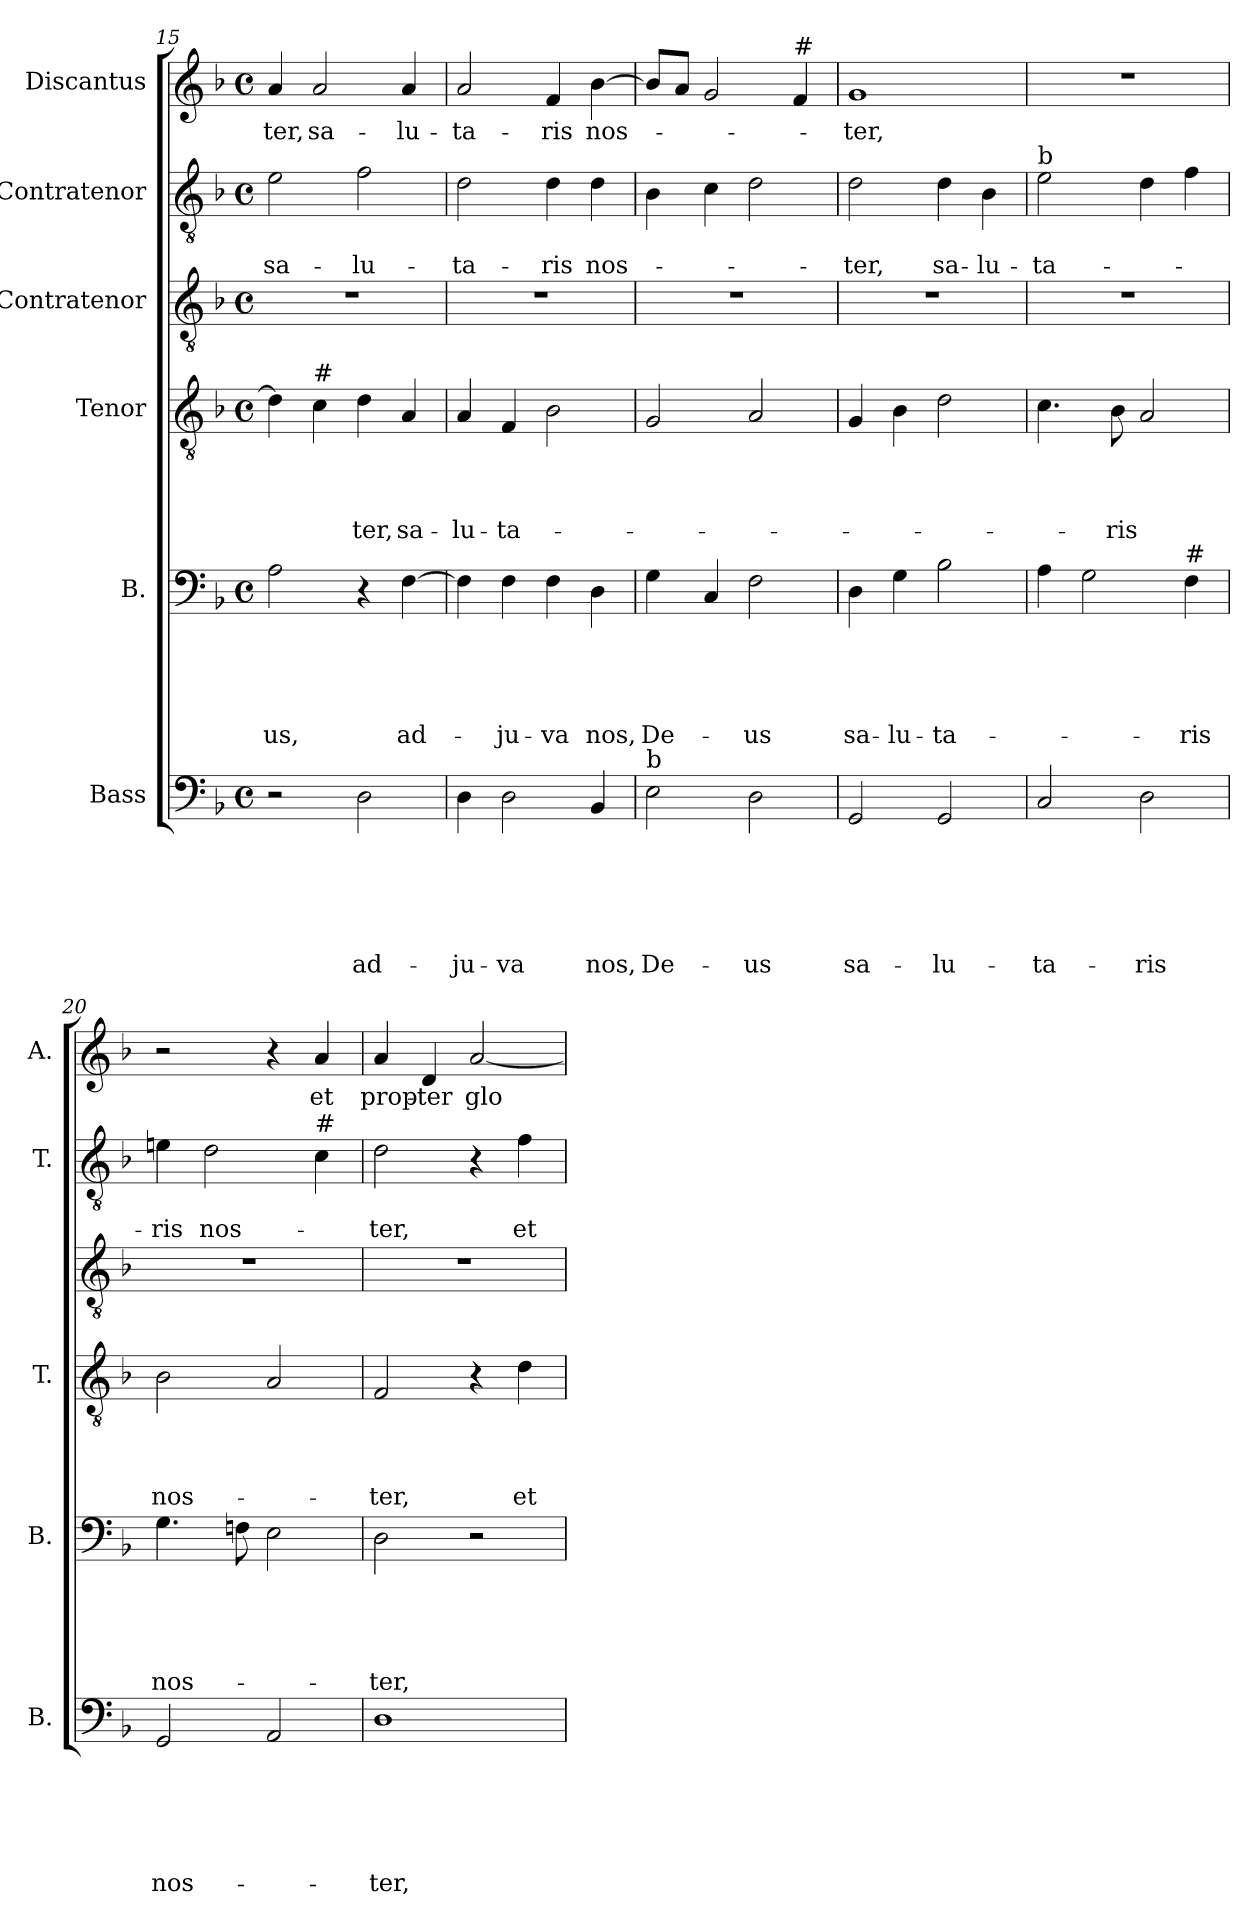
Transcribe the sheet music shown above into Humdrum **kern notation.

**kern	**text	**text	**text	**text	**text	**text	**kern	**text	**text	**text	**text	**text	**kern	**text	**text	**text	**text	**kern	**kern	**text	**text	**kern	**text
*part6	*part6	*part6	*part6	*part6	*part6	*part6	*part5	*part5	*part5	*part5	*part5	*part5	*part4	*part4	*part4	*part4	*part4	*part3	*part2	*part2	*part2	*part1	*part1
*staff6	*staff6	*staff6	*staff6	*staff6	*staff6	*staff6	*staff5	*staff5	*staff5	*staff5	*staff5	*staff5	*staff4	*staff4	*staff4	*staff4	*staff4	*staff3	*staff2	*staff2	*staff2	*staff1	*staff1
*I"Bass	*	*	*	*	*	*	*I"B.	*	*	*	*	*	*I"Tenor	*	*	*	*	*I"Contratenor	*I"Contratenor	*	*	*I"Discantus	*
*I'B.	*	*	*	*	*	*	*I'B.	*	*	*	*	*	*I'T.	*	*	*	*	*	*I'T.	*	*	*I'A.	*
*clefF4	*	*	*	*	*	*	*clefF4	*	*	*	*	*	*clefGv2	*	*	*	*	*clefGv2	*clefGv2	*	*	*clefG2	*
*k[b-]	*	*	*	*	*	*	*k[b-]	*	*	*	*	*	*k[b-]	*	*	*	*	*k[b-]	*k[b-]	*	*	*k[b-]	*
*F:	*	*	*	*	*	*	*F:	*	*	*	*	*	*F:	*	*	*	*	*F:	*F:	*	*	*F:	*
*M4/4	*	*	*	*	*	*	*M4/4	*	*	*	*	*	*M4/4	*	*	*	*	*M4/4	*M4/4	*	*	*M4/4	*
*met(c)	*	*	*	*	*	*	*met(c)	*	*	*	*	*	*met(c)	*	*	*	*	*met(c)	*met(c)	*	*	*met(c)	*
=15	=15	=15	=15	=15	=15	=15	=15	=15	=15	=15	=15	=15	=15	=15	=15	=15	=15	=15	=15	=15	=15	=15	=15
!	!	!	!	!	!	!	!	!	!	!	!	!LO:LY:b	!	!	!	!	!	!	!	!	!LO:LY:b	!	!LO:LY:b
2r	.	.	.	.	.	.	2A\	.	.	.	.	-us,	4d\]	.	.	.	.	1r	2e\	.	sa-	4a/	-ter,
!	!	!	!	!	!	!	!	!	!	!	!	!	!LO:TX:a:t=#	!	!	!	!	!	!	!	!	!	!
!	!	!	!	!	!	!	!	!	!	!	!	!	!	!	!	!	!	!	!	!	!	!	!LO:LY:b
.	.	.	.	.	.	.	.	.	.	.	.	.	4c\	.	.	.	.	.	.	.	.	2a/	sa-
!	!	!	!	!	!	!LO:LY:b	!	!	!	!	!	!	!	!	!	!	!LO:LY:b	!	!	!	!LO:LY:b	!	!
2D\	.	.	.	.	.	ad-	4r	.	.	.	.	.	4d\	.	.	.	-ter,	.	2f\	.	-lu-	.	.
!	!	!	!	!	!	!	!	!	!	!	!	!LO:LY:b	!	!	!	!	!LO:LY:b	!	!	!	!	!	!LO:LY:b
.	.	.	.	.	.	.	[>4F\	.	.	.	.	ad-	4A/	.	.	.	sa-	.	.	.	.	4a/	-lu-
=16	=16	=16	=16	=16	=16	=16	=16	=16	=16	=16	=16	=16	=16	=16	=16	=16	=16	=16	=16	=16	=16	=16	=16
!	!	!	!	!	!	!LO:LY:b	!	!	!	!	!	!	!	!	!	!	!LO:LY:b	!	!	!	!LO:LY:b	!	!LO:LY:b
4D\	.	.	.	.	.	-ju-	4F\]	.	.	.	.	.	4A/	.	.	.	-lu-	1r	2d\	.	-ta-	2a/	-ta-
!	!	!	!	!	!	!LO:LY:b	!	!	!	!	!	!LO:LY:b	!	!	!	!	!LO:LY:b	!	!	!	!	!	!
2D\	.	.	.	.	.	-va	4F\	.	.	.	.	-ju-	4F/	.	.	.	-ta-	.	.	.	.	.	.
!	!	!	!	!	!	!	!	!	!	!	!	!LO:LY:b	!	!	!	!	!	!	!	!	!LO:LY:b	!	!LO:LY:b
.	.	.	.	.	.	.	4F\	.	.	.	.	-va	2B-\	.	.	.	.	.	4d\	.	-ris	4f/	-ris
!	!	!	!	!	!	!LO:LY:b	!	!	!	!	!	!LO:LY:b	!	!	!	!	!	!	!	!	!LO:LY:b	!	!LO:LY:b
4BB-/	.	.	.	.	.	nos,	4D\	.	.	.	.	nos,	.	.	.	.	.	.	4d\	.	nos-	[>4b-\	nos-
=17	=17	=17	=17	=17	=17	=17	=17	=17	=17	=17	=17	=17	=17	=17	=17	=17	=17	=17	=17	=17	=17	=17	=17
!LO:TX:a:t=b	!	!	!	!	!	!	!	!	!	!	!	!	!	!	!	!	!	!	!	!	!	!	!
!	!	!	!	!	!	!LO:LY:b	!	!	!	!	!	!LO:LY:b	!	!	!	!	!	!	!	!	!	!	!
2E\	.	.	.	.	.	De-	4G\	.	.	.	.	De-	2G/	.	.	.	.	1r	4B-\	.	.	8b-/L]	.
.	.	.	.	.	.	.	.	.	.	.	.	.	.	.	.	.	.	.	.	.	.	8a/J	.
.	.	.	.	.	.	.	4C/	.	.	.	.	.	.	.	.	.	.	.	4c\	.	.	2g/	.
!	!	!	!	!	!	!LO:LY:b	!	!	!	!	!	!LO:LY:b	!	!	!	!	!	!	!	!	!	!	!
2D\	.	.	.	.	.	-us	2F\	.	.	.	.	-us	2A/	.	.	.	.	.	2d\	.	.	.	.
!	!	!	!	!	!	!	!	!	!	!	!	!	!	!	!	!	!	!	!	!	!	!LO:TX:a:t=#	!
.	.	.	.	.	.	.	.	.	.	.	.	.	.	.	.	.	.	.	.	.	.	4f/	.
!!LO:PB:g=z
=18	=18	=18	=18	=18	=18	=18	=18	=18	=18	=18	=18	=18	=18	=18	=18	=18	=18	=18	=18	=18	=18	=18	=18
!	!	!	!	!	!	!LO:LY:b	!	!	!	!	!	!LO:LY:b	!	!	!	!	!	!	!	!	!LO:LY:b	!	!LO:LY:b
2GG/	.	.	.	.	.	sa-	4D\	.	.	.	.	sa-	4G/	.	.	.	.	1r	2d\	.	-ter,	1g	-ter,
!	!	!	!	!	!	!	!	!	!	!	!	!LO:LY:b	!	!	!	!	!	!	!	!	!	!	!
.	.	.	.	.	.	.	4G\	.	.	.	.	-lu-	4B-\	.	.	.	.	.	.	.	.	.	.
!	!	!	!	!	!	!LO:LY:b	!	!	!	!	!	!LO:LY:b	!	!	!	!	!	!	!	!	!LO:LY:b	!	!
2GG/	.	.	.	.	.	-lu-	2B-\	.	.	.	.	-ta-	2d\	.	.	.	.	.	4d\	.	sa-	.	.
!	!	!	!	!	!	!	!	!	!	!	!	!	!	!	!	!	!	!	!	!	!LO:LY:b	!	!
.	.	.	.	.	.	.	.	.	.	.	.	.	.	.	.	.	.	.	4B-\	.	-lu-	.	.
=19	=19	=19	=19	=19	=19	=19	=19	=19	=19	=19	=19	=19	=19	=19	=19	=19	=19	=19	=19	=19	=19	=19	=19
!	!	!	!	!	!	!	!	!	!	!	!	!	!	!	!	!	!	!	!LO:TX:a:t=b	!	!	!	!
!	!	!	!	!	!	!LO:LY:b	!	!	!	!	!	!	!	!	!	!	!	!	!	!	!LO:LY:b	!	!
2C/	.	.	.	.	.	-ta-	4A\	.	.	.	.	.	4.c\	.	.	.	.	1r	2e\	.	-ta-	1r	.
.	.	.	.	.	.	.	2G\	.	.	.	.	.	.	.	.	.	.	.	.	.	.	.	.
!	!	!	!	!	!	!	!	!	!	!	!	!	!	!	!	!	!LO:LY:b	!	!	!	!	!	!
.	.	.	.	.	.	.	.	.	.	.	.	.	8B-\	.	.	.	-ris	.	.	.	.	.	.
!	!	!	!	!	!	!LO:LY:b	!	!	!	!	!	!	!	!	!	!	!	!	!	!	!	!	!
2D\	.	.	.	.	.	-ris	.	.	.	.	.	.	2A/	.	.	.	.	.	4d\	.	.	.	.
!	!	!	!	!	!	!	!LO:TX:a:t=#	!	!	!	!	!	!	!	!	!	!	!	!	!	!	!	!
!	!	!	!	!	!	!	!	!	!	!	!	!LO:LY:b	!	!	!	!	!	!	!	!	!	!	!
.	.	.	.	.	.	.	4F\	.	.	.	.	-ris	.	.	.	.	.	.	4f\	.	.	.	.
=20	=20	=20	=20	=20	=20	=20	=20	=20	=20	=20	=20	=20	=20	=20	=20	=20	=20	=20	=20	=20	=20	=20	=20
!	!	!	!	!	!	!LO:LY:b	!	!	!	!	!	!LO:LY:b	!	!	!	!	!LO:LY:b	!	!	!	!LO:LY:b	!	!
2GG/	.	.	.	.	.	nos-	4.G\	.	.	.	.	nos-	2B-\	.	.	.	nos-	1r	4eni\	.	-ris	2r	.
!	!	!	!	!	!	!	!	!	!	!	!	!	!	!	!	!	!	!	!	!	!LO:LY:b	!	!
.	.	.	.	.	.	.	.	.	.	.	.	.	.	.	.	.	.	.	2d\	.	nos-	.	.
.	.	.	.	.	.	.	8Fn\	.	.	.	.	.	.	.	.	.	.	.	.	.	.	.	.
2AA/	.	.	.	.	.	.	2E\	.	.	.	.	.	2A/	.	.	.	.	.	.	.	.	4r	.
!	!	!	!	!	!	!	!	!	!	!	!	!	!	!	!	!	!	!	!LO:TX:a:t=#	!	!	!	!
!	!	!	!	!	!	!	!	!	!	!	!	!	!	!	!	!	!	!	!	!	!	!	!LO:LY:b
.	.	.	.	.	.	.	.	.	.	.	.	.	.	.	.	.	.	.	4c\	.	.	4a/	et
=21	=21	=21	=21	=21	=21	=21	=21	=21	=21	=21	=21	=21	=21	=21	=21	=21	=21	=21	=21	=21	=21	=21	=21
!	!	!	!	!	!	!LO:LY:b	!	!	!	!	!	!LO:LY:b	!	!	!	!	!LO:LY:b	!	!	!	!LO:LY:b	!	!LO:LY:b
1D	.	.	.	.	.	-ter,	2D\	.	.	.	.	-ter,	2F/	.	.	.	-ter,	1r	2d\	.	-ter,	4a/	prop-
!	!	!	!	!	!	!	!	!	!	!	!	!	!	!	!	!	!	!	!	!	!	!	!LO:LY:b:rj
.	.	.	.	.	.	.	.	.	.	.	.	.	.	.	.	.	.	.	.	.	.	4d/	-ter
!	!	!	!	!	!	!	!	!	!	!	!	!	!	!	!	!	!	!	!	!	!	!	!LO:LY:b
.	.	.	.	.	.	.	2r	.	.	.	.	.	4r	.	.	.	.	.	4r	.	.	[<2a/	glo-
!	!	!	!	!	!	!	!	!	!	!	!	!	!	!	!	!	!LO:LY:b	!	!	!	!LO:LY:b	!	!
.	.	.	.	.	.	.	.	.	.	.	.	.	4d\	.	.	.	et	.	4f\	.	et	.	.
=	=	=	=	=	=	=	=	=	=	=	=	=	=	=	=	=	=	=	=	=	=	=	=
*-	*-	*-	*-	*-	*-	*-	*-	*-	*-	*-	*-	*-	*-	*-	*-	*-	*-	*-	*-	*-	*-	*-	*-
